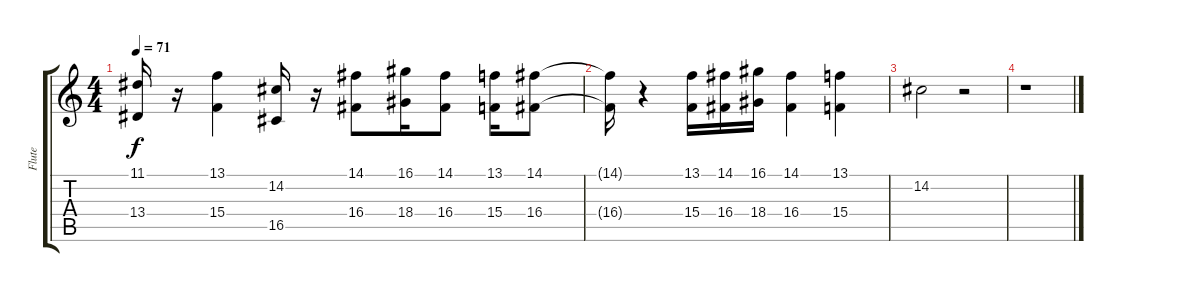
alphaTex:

\track ("Flute" "Flute") {instrument flute}
\staff {score tabs}
\tuning (E4 B3 G3 D3 A2 E2) {hide}
\ts (4 4)
\tempo 71
\clef g2
\ks c
(11.1{t} 13.4{t}).16{dy f} r.16 (13.1 15.4).4 (14.2 16.5).16 r.16 (14.1 16.4).8 (16.1 18.4).16 (14.1 16.4).8 (13.1 15.4).16 (14.1 16.4).8 |
(14.1{t} 16.4{t}).16 r.4 (13.1 15.4).16 (14.1 16.4).16 (16.1 18.4).16 (14.1 16.4).4 (13.1 15.4).4 |
14.2.2 r.2 |
r.1
